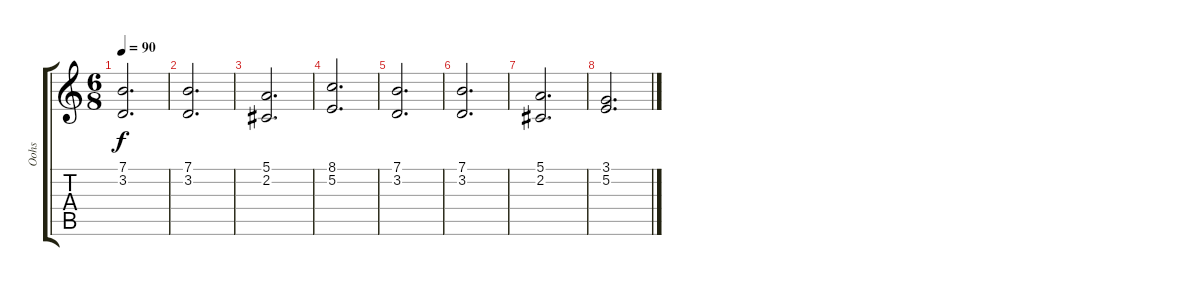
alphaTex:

\track ("Oohs" "Oohs") {instrument voiceoohs}
\staff {score tabs}
\tuning (E4 B3 G3 D3 A2 E2) {hide}
\ts (6 8)
\tempo 90
\clef g2
\ks c
(7.1 3.2).2{d dy f} |
(7.1 3.2).2{d} |
(5.1 2.2).2{d} |
(8.1 5.2).2{d} |
(7.1 3.2).2{d} |
(7.1 3.2).2{d} |
(5.1 2.2).2{d} |
(3.1 5.2).2{d}
